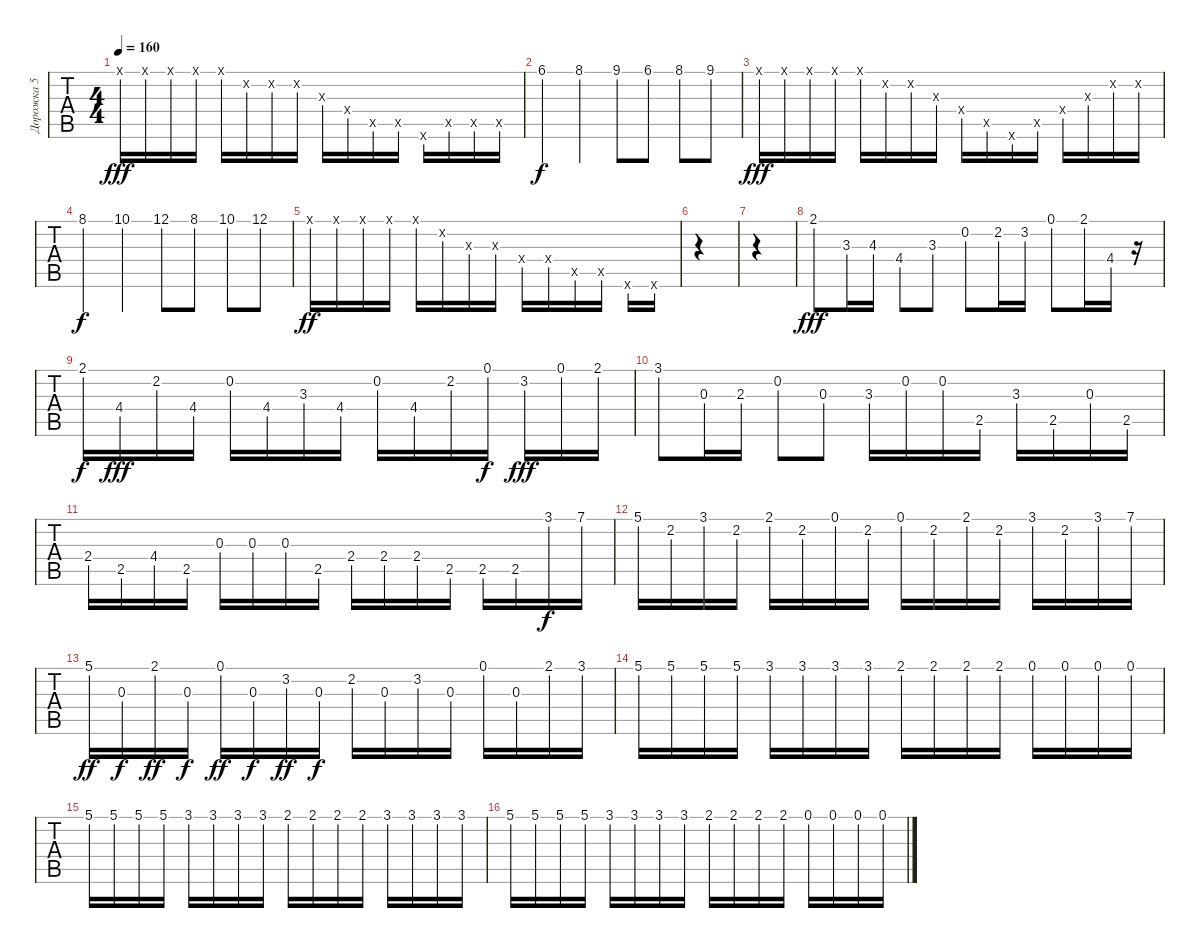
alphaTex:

\track ("Дорожка 5" "Дорожка 5") {instrument acousticguitarsteel}
\staff {tabs}
\tuning (E4 B3 G3 D3 A2 E2) {hide}
\ts (4 4)
\tempo 160
\clef g2
\ks c
8.1{x}.16{dy fff} 7.1{x}.16 5.1{x}.16 1.1{x}.16 0.1{x}.16 3.2{x}.16 1.2{x}.16 0.2{x}.16 2.3{x}.16 2.4{x}.16 3.5{x}.16 0.5{x}.16 0.6{x}.16 0.5{x}.16 0.5{x}.16 0.5{x}.16 |
6.1.4{dy f} 8.1.4 9.1.8 6.1.8 8.1.8 9.1.8 |
9.1{x}.16{dy fff} 7.1{x}.16 5.1{x}.16 3.1{x}.16 2.1{x}.16 3.2{x}.16 2.2{x}.16 4.3{x}.16 4.4{x}.16 2.5{x}.16 2.6{x}.16 2.5{x}.16 4.4{x}.16 4.3{x}.16 2.2{x}.16 3.2{x}.16 |
8.1.4{dy f} 10.1.4 12.1.8 8.1.8 10.1.8 12.1.8 |
9.1{x}.16{dy ff} 7.1{x}.16 6.1{x}.16 2.1{x}.16 0.1{x}.16 2.2{x}.16 3.3{x}.16 3.3{x}.16 4.4{x}.16 4.4{x}.16 4.5{x}.16 4.5{x}.16 2.6{x}.16 2.6{x}.16 |
|
|
2.1.8{dy fff instrument stringensemble1} 3.3.16 4.3.16 4.4.8 3.3.8 0.2.8 2.2.16 3.2.16 0.1.8 2.1.16 4.4.16 r.16 |
2.1.16{dy f} 4.4.16{dy fff} 2.2.16 4.4.16 0.2.16 4.4.16 3.3.16 4.4.16 0.2.16 4.4.16 2.2.16 0.1.16{dy f} 3.2.16{dy fff} 0.1.16 2.1.16 |
3.1.8 0.3.16 2.3.16 0.2.8 0.3.8 3.3.16 0.2.16 0.2.16 2.5.16 3.3.16 2.5.16 0.3.16 2.5.16 |
2.4.16 2.5.16 4.4.16 2.5.16 0.3.16 0.3.16 0.3.16 2.5.16 2.4.16 2.4.16 2.4.16 2.5.16 2.5.16 2.5.16 3.1.16{dy f} 7.1.16 |
5.1.16 2.2.16 3.1.16 2.2.16 2.1.16 2.2.16 0.1.16 2.2.16 0.1.16 2.2.16 2.1.16 2.2.16 3.1.16 2.2.16 3.1.16 7.1.16 |
5.1.16{dy ff} 0.3.16{dy f} 2.1.16{dy ff} 0.3.16{dy f} 0.1.16{dy ff} 0.3.16{dy f} 3.2.16{dy ff} 0.3.16{dy f} 2.2.16 0.3.16 3.2.16 0.3.16 0.1.16 0.3.16 2.1.16 3.1.16 |
5.1.16 5.1.16 5.1.16 5.1.16 3.1.16 3.1.16 3.1.16 3.1.16 2.1.16 2.1.16 2.1.16 2.1.16 0.1.16 0.1.16 0.1.16 0.1.16 |
5.1.16 5.1.16 5.1.16 5.1.16 3.1.16 3.1.16 3.1.16 3.1.16 2.1.16 2.1.16 2.1.16 2.1.16 3.1.16 3.1.16 3.1.16 3.1.16 |
5.1.16 5.1.16 5.1.16 5.1.16 3.1.16 3.1.16 3.1.16 3.1.16 2.1.16 2.1.16 2.1.16 2.1.16 0.1.16 0.1.16 0.1.16 0.1.16
